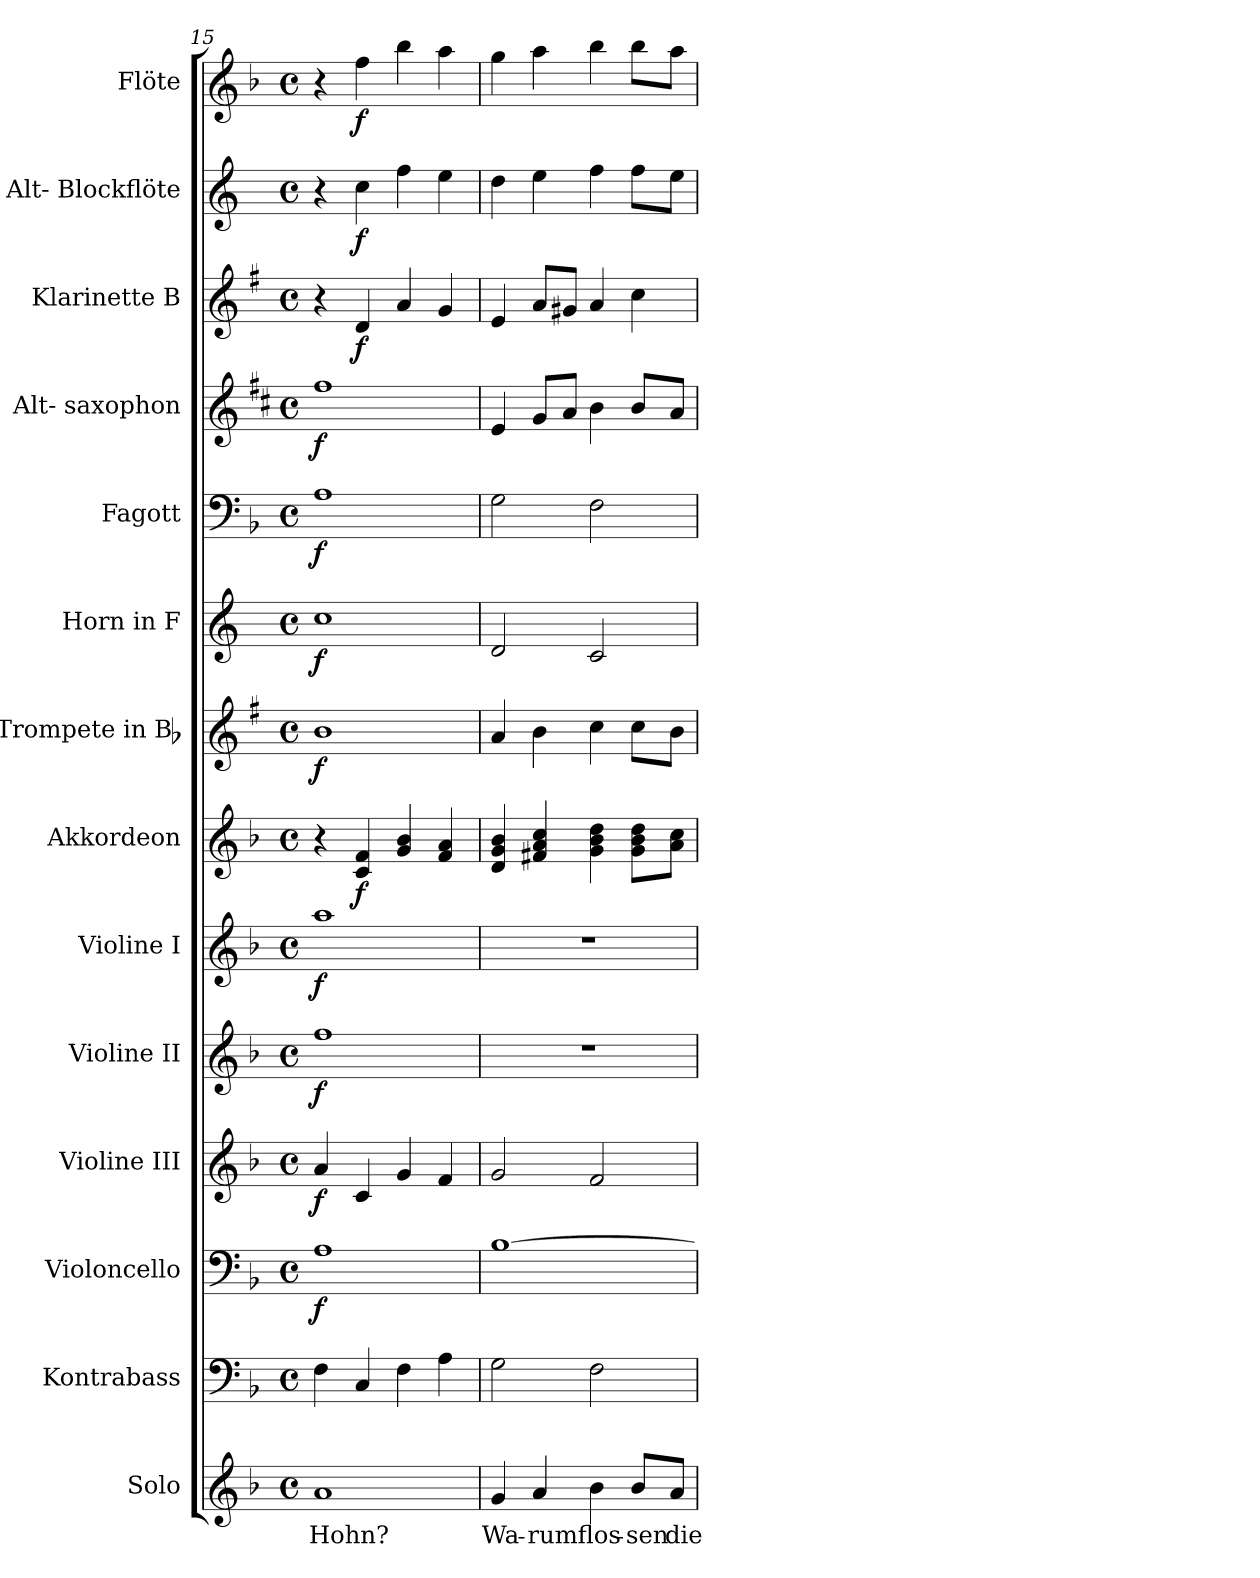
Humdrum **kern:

**kern	**text	**kern	**kern	**dynam	**kern	**dynam	**kern	**dynam	**kern	**dynam	**kern	**dynam	**kern	**dynam	**kern	**dynam	**kern	**dynam	**kern	**dynam	**kern	**dynam	**kern	**dynam	**kern	**dynam
*part14	*part14	*part13	*part12	*part12	*part11	*part11	*part10	*part10	*part9	*part9	*part8	*part8	*part7	*part7	*part6	*part6	*part5	*part5	*part4	*part4	*part3	*part3	*part2	*part2	*part1	*part1
*staff14	*staff14	*staff13	*staff12	*staff12	*staff11	*staff11	*staff10	*staff10	*staff9	*staff9	*staff8	*staff8	*staff7	*staff7	*staff6	*staff6	*staff5	*staff5	*staff4	*staff4	*staff3	*staff3	*staff2	*staff2	*staff1	*staff1
*I"Solo	*	*I"Kontrabass	*I"Violoncello	*	*I"Violine III	*	*I"Violine II	*	*I"Violine I	*	*I"Akkordeon	*	*I"Trompete in Bb	*	*I"Horn in F	*	*I"Fagott	*	*I"Alt- saxophon	*	*I"Klarinette B	*	*I"Alt- Blockflöte	*	*I"Flöte	*
*I'Solo	*	*I'Kb.	*I'Vc.	*	*I'Vln. III	*	*I'Vln. II	*	*I'Vln. I	*	*I'Akk.	*	*I'Tpt.	*	*I'Hn.	*	*I'Fgt.	*	*I'ASax.	*	*I'Kl.	*	*I'ABfl.	*	*I'Fl.	*
*clefG2	*	*clefF4	*clefF4	*	*clefG2	*	*clefG2	*	*clefG2	*	*clefG2	*	*clefG2	*	*clefG2	*	*clefF4	*	*clefG2	*	*clefG2	*	*clefG2	*	*clefG2	*
*	*	*ITrd7c12	*	*	*	*	*	*	*	*	*	*	*ITrd1c2	*	*ITrd4c7	*	*	*	*ITrd5c9	*	*ITrd1c2	*	*ITrd-3c-5	*	*	*
*k[b-]	*	*k[b-]	*k[b-]	*	*k[b-]	*	*k[b-]	*	*k[b-]	*	*k[b-]	*	*k[b-]	*	*k[b-]	*	*k[b-]	*	*k[b-]	*	*k[b-]	*	*k[b-]	*	*k[b-]	*
*d:	*	*d:	*d:	*	*d:	*	*d:	*	*d:	*	*d:	*	*d:	*	*d:	*	*d:	*	*d:	*	*d:	*	*d:	*	*d:	*
*M4/4	*	*M4/4	*M4/4	*	*M4/4	*	*M4/4	*	*M4/4	*	*M4/4	*	*M4/4	*	*M4/4	*	*M4/4	*	*M4/4	*	*M4/4	*	*M4/4	*	*M4/4	*
*met(c)	*	*met(c)	*met(c)	*	*met(c)	*	*met(c)	*	*met(c)	*	*met(c)	*	*met(c)	*	*met(c)	*	*met(c)	*	*met(c)	*	*met(c)	*	*met(c)	*	*met(c)	*
=15	=15	=15	=15	=15	=15	=15	=15	=15	=15	=15	=15	=15	=15	=15	=15	=15	=15	=15	=15	=15	=15	=15	=15	=15	=15	=15
!	!LO:LY:b:color=#000000	!	!	!	!	!	!	!	!	!	!	!	!	!	!	!	!	!	!	!	!	!	!	!	!	!
1ai	Hohn?	4FFi\	1Ai	f	4ai/	f	1ffi	f	1aai	f	4r	.	1ai	f	1fi	f	1Ai	f	1ai	f	4r	.	4r	.	4r	.
.	.	4CCi/	.	.	4ci/	.	.	.	.	.	4ci/ 4fi	f	.	.	.	.	.	.	.	.	4ci/	f	4ffi\	f	4ffi\	f
.	.	4FFi\	.	.	4gi/	.	.	.	.	.	4gi/ 4b-i	.	.	.	.	.	.	.	.	.	4gi/	.	4bb-i\	.	4bb-i\	.
.	.	4AAi\	.	.	4fi/	.	.	.	.	.	4fi/ 4ai	.	.	.	.	.	.	.	.	.	4fi/	.	4aai\	.	4aai\	.
=16	=16	=16	=16	=16	=16	=16	=16	=16	=16	=16	=16	=16	=16	=16	=16	=16	=16	=16	=16	=16	=16	=16	=16	=16	=16	=16
!	!LO:LY:b:color=#000000	!	!	!	!	!	!	!	!	!	!	!	!	!	!	!	!	!	!	!	!	!	!	!	!	!
4gi/	Wa-	2GGi\	[>1B-i	.	2gi/	.	1r	.	1r	.	4di/ 4gi 4b-i	.	4gi/	.	2Gi/	.	2Gi\	.	4Gi/	.	4di/	.	4ggi\	.	4ggi\	.
!	!LO:LY:b:color=#000000	!	!	!	!	!	!	!	!	!	!	!	!	!	!	!	!	!	!	!	!	!	!	!	!	!
4ai/	-rum	.	.	.	.	.	.	.	.	.	4f#Xi/ 4ai 4cci	.	4ai\	.	.	.	.	.	8B-i/L	.	8gi/L	.	4aai\	.	4aai\	.
.	.	.	.	.	.	.	.	.	.	.	.	.	.	.	.	.	.	.	8ci/J	.	8f#Xi/J	.	.	.	.	.
!	!LO:LY:b:color=#000000	!	!	!	!	!	!	!	!	!	!	!	!	!	!	!	!	!	!	!	!	!	!	!	!	!
4b-i\	flos-	2FFi\	.	.	2fi/	.	.	.	.	.	4gi\ 4b-i 4ddi	.	4b-i\	.	2Fi/	.	2Fi\	.	4di\	.	4gi/	.	4bb-i\	.	4bb-i\	.
!	!LO:LY:b:color=#000000	!	!	!	!	!	!	!	!	!	!	!	!	!	!	!	!	!	!	!	!	!	!	!	!	!
8b-i/L	-sen	.	.	.	.	.	.	.	.	.	8gi\ 8b-i 8ddiL	.	8b-i\L	.	.	.	.	.	8di/L	.	4b-i\	.	8bb-i\L	.	8bb-i\L	.
!	!LO:LY:b:color=#000000	!	!	!	!	!	!	!	!	!	!	!	!	!	!	!	!	!	!	!	!	!	!	!	!	!
8ai/J	die	.	.	.	.	.	.	.	.	.	8ai\ 8cciJ	.	8ai\J	.	.	.	.	.	8ci/J	.	.	.	8aai\J	.	8aai\J	.
=	=	=	=	=	=	=	=	=	=	=	=	=	=	=	=	=	=	=	=	=	=	=	=	=	=	=
*-	*-	*-	*-	*-	*-	*-	*-	*-	*-	*-	*-	*-	*-	*-	*-	*-	*-	*-	*-	*-	*-	*-	*-	*-	*-	*-
